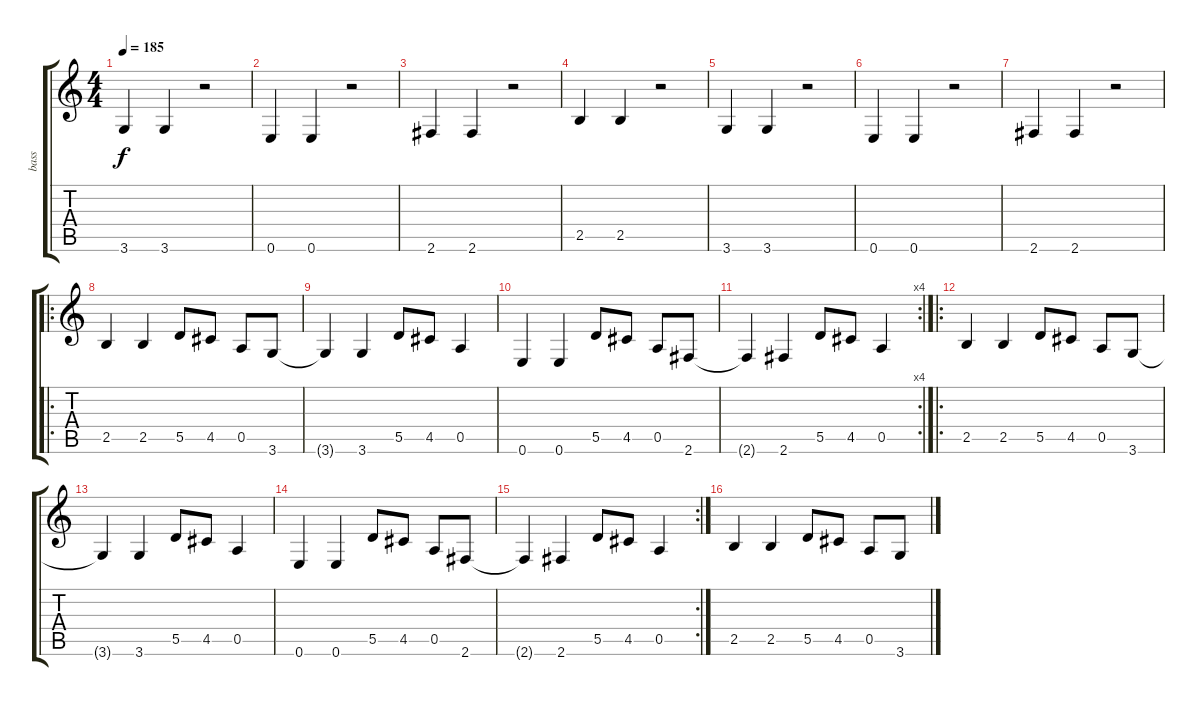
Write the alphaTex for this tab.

\track ("bass" "bass") {instrument electricbassfinger}
\staff {score tabs}
\tuning (E4 B3 G3 D3 A2 E2) {hide}
\ts (4 4)
\tempo 185
\clef g2
\ks c
3.6.4{dy f} 3.6.4 r.2 |
0.6.4 0.6.4 r.2 |
2.6.4 2.6.4 r.2 |
2.5.4 2.5.4 r.2 |
3.6.4 3.6.4 r.2 |
0.6.4 0.6.4 r.2 |
2.6.4 2.6.4 r.2 |
\ro
2.5.4 2.5.4 5.5.8 4.5.8 0.5.8 3.6.8 |
3.6{t}.4 3.6.4 5.5.8 4.5.8 0.5.4 |
0.6.4 0.6.4 5.5.8 4.5.8 0.5.8 2.6.8 |
\rc 4
2.6{t}.4 2.6.4 5.5.8 4.5.8 0.5.4 |
\ro
2.5.4 2.5.4 5.5.8 4.5.8 0.5.8 3.6.8 |
3.6{t}.4 3.6.4 5.5.8 4.5.8 0.5.4 |
0.6.4 0.6.4 5.5.8 4.5.8 0.5.8 2.6.8 |
\rc 2
2.6{t}.4 2.6.4 5.5.8 4.5.8 0.5.4 |
2.5.4 2.5.4 5.5.8 4.5.8 0.5.8 3.6.8
